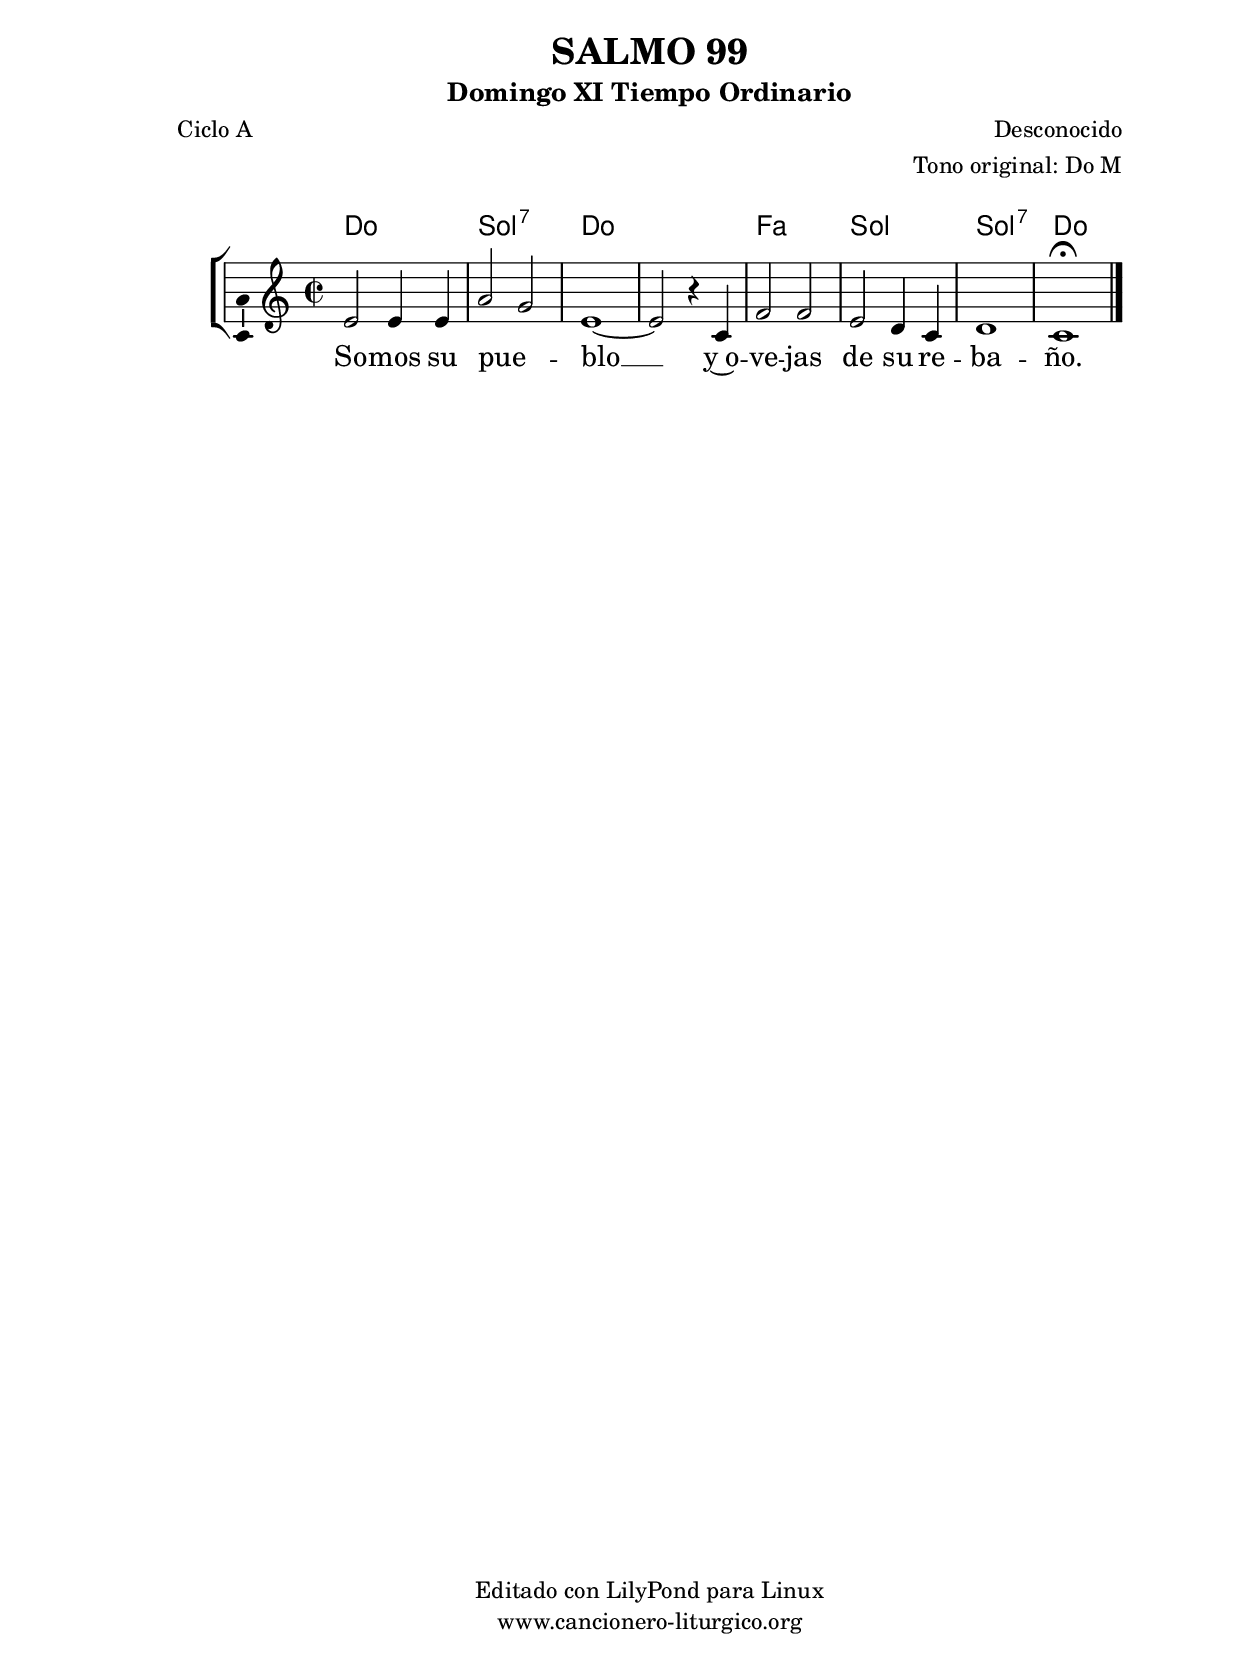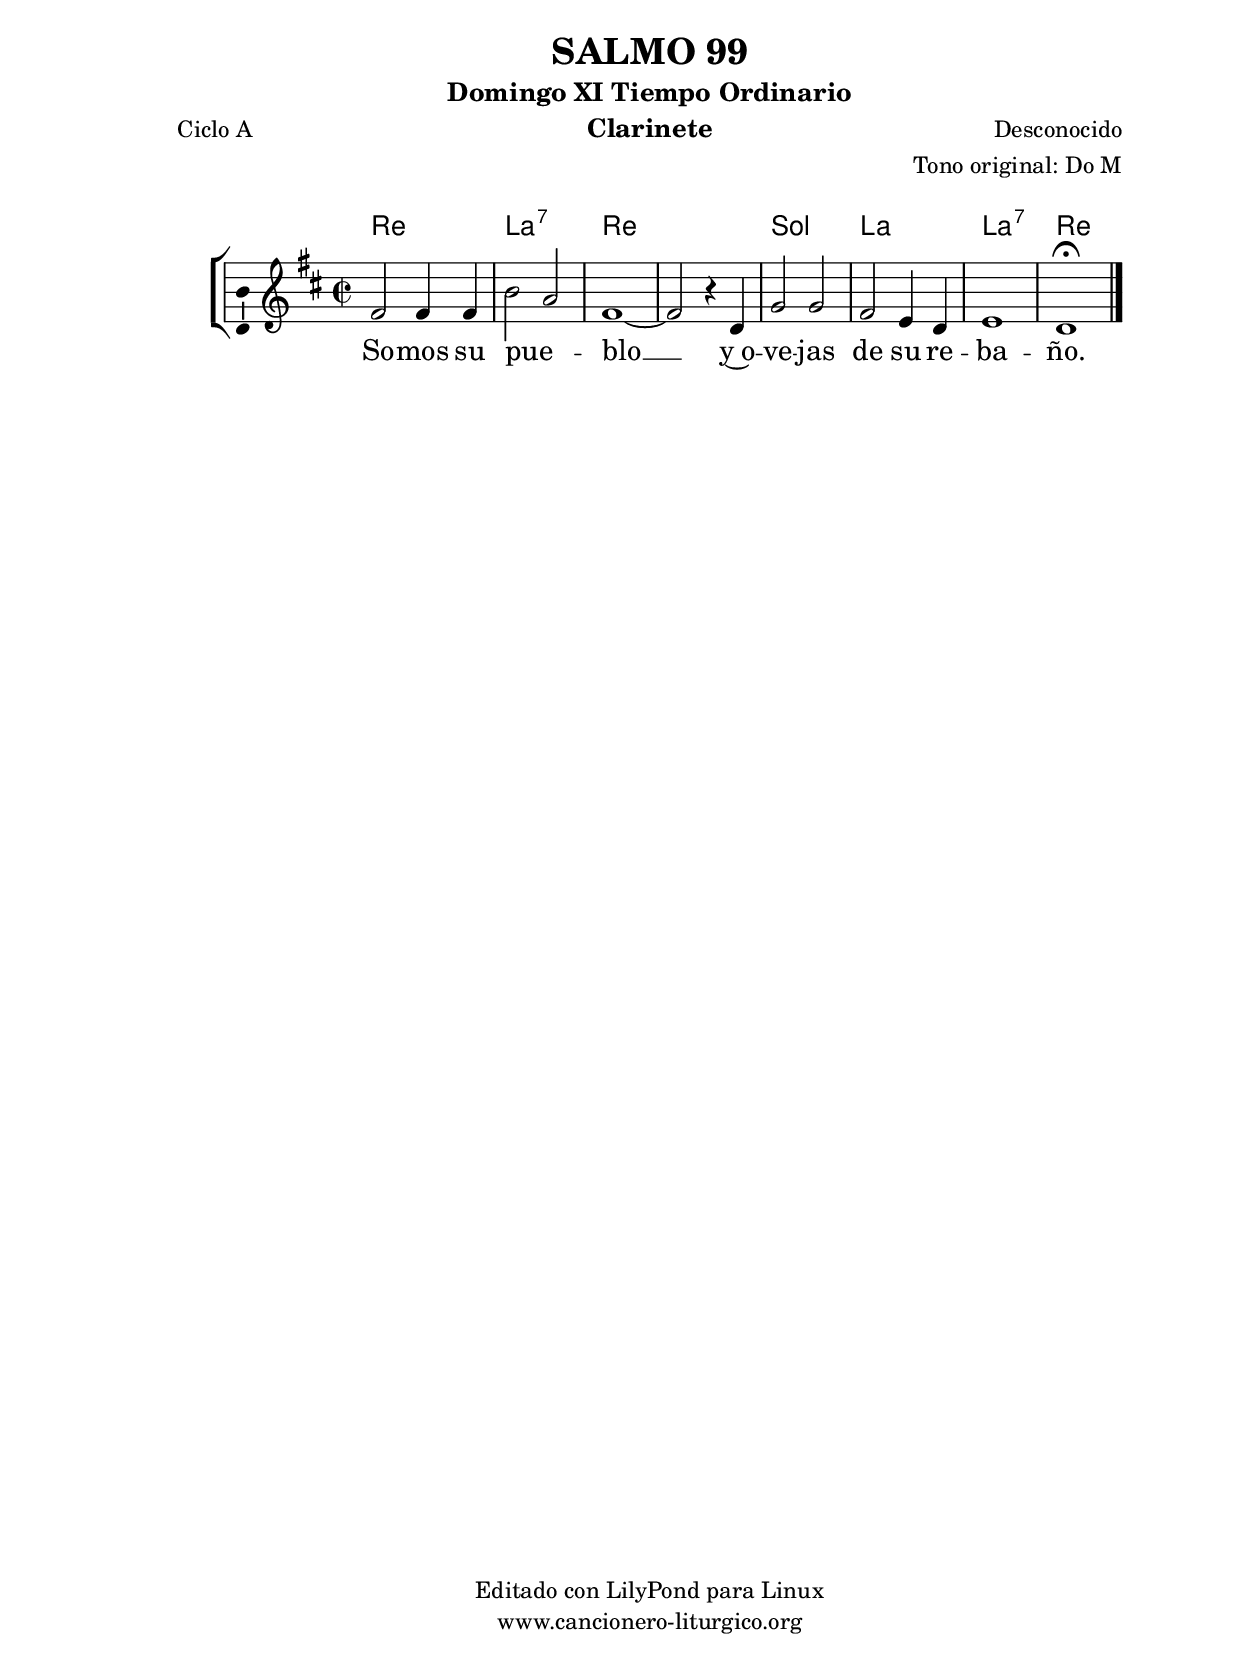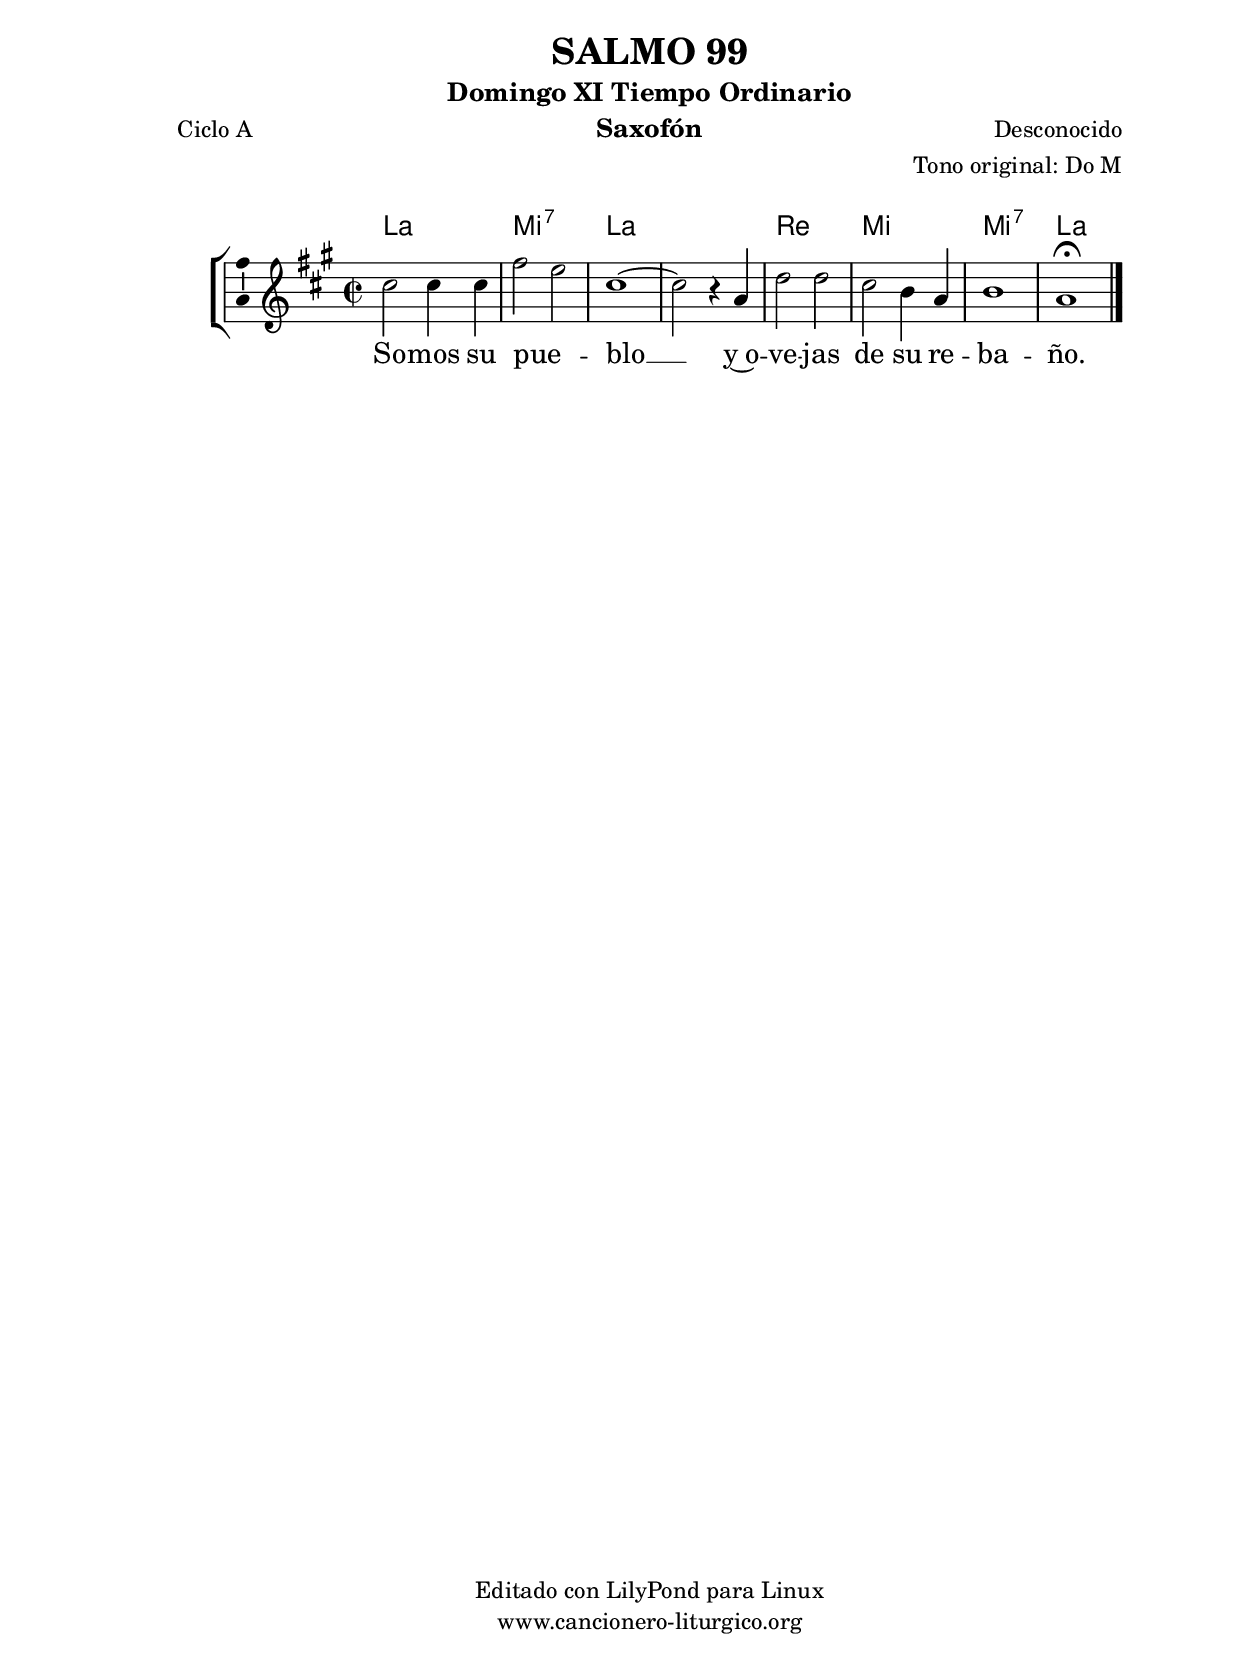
%
%para convertir .midi en .wav:
%timidity filename.midi -Ow -o finename.wav
%
%
%Para convertir de .wav a .mp3:
%lame -h -m j filename.wav
%
%
%para escuchar el midi:
%timidity nombrefichero.midi
%


%versión de lilypond para la que se ha escrito esta partitura:
\version "2.16.0"

	%Tamaño papel
	#(set-default-paper-size "a4")
	%Tamaño partitura
	#(set-global-staff-size 20)
	%No responde al pulsar sobre una nota
	#(ly:set-option 'point-and-click #f)

%parámetros del encabezamiento:
\header {
	title = "SALMO 99"
	subtitle = "Domingo XI Tiempo Ordinario"
	composer = "Desconocido"
	poet = "Ciclo A"
	meter = ""
	arranger = "Tono original: Do M"
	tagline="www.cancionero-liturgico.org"
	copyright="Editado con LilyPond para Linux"
	}

%parámetros asociados al papel:
\paper  {
	oddHeaderMarkup = \markup {\fill-line { \on-the-fly #not-first-page \fromproperty #'header:title \on-the-fly #not-first-page \fromproperty #'header:composer }}
	evenHeaderMarkup = \markup {\fill-line { \fromproperty #'header:composer \fromproperty #'header:title }}
	#(set-paper-size "a4")
	print-page-number = ##f
	first-page-number = 1
	print-first-page-number = ##f
%	head-separation = 3.0 \cm
	top-margin = 2.0 \cm
	bottom-margin = 0.5\cm
%%%	bottom-margin = -1.0\cm
	left-margin = 3.0 \cm
	line-width = 16.0 \cm 
	indent = 8\mm
	interscoreline = 2.\mm
	between-system-space = 15\mm
%	para que las partituras no llenen la hoja:
	ragged-bottom = ##t
%	idem para la última hoja:
	ragged-last-bottom = ##f
%	para que las partituras llenen el ancho del papel:
	ragged-last = ##f
	after-title-space = 2.5 \cm
%page-count=1
%system-count=8

	%Flexible Vertical Spacing
%	markup-markup-spacing =
%	#'((basic-distance . 15) (minimum-distance . 15) (padding . 3))
	markup-system-spacing =
	#'((basic-distance . 15) (minimum-distance . 15) (padding . 3))
	system-system-spacing =
	#'((basic-distance . 15) (minimum-distance . 15) (padding . 3))
	score-system-spacing =
	#'((basic-distance . 15) (minimum-distance . 15) (padding . 5))
%	top-system-spacing = % header
%	#'((basic-distance . 8) (minimum-distance . 0) (padding . 3))
%	top-markup-spacing =
%	#'((basic-distance . 20) (minimum-distance . 20) (padding . 3))
	last-bottom-spacing = % footer
	#'((basic-distance . 5) (minimum-distance . 5) (padding . 3))
%	score-markup-spacing =
%	#'((basic-distance . 16) (minimum-distance . 13) (padding . 3))

	}


%parámetros que afectan a toda la partitura:
global =  {
	%clave de sol (G):
	\clef G
	%armadura:
%	\transpose f a
	\key c \major
	\tempo 2=100
	\set Score.tempoHideNote = ##t
	}


acordes = {
	\italianChords
	\chordmode {
%	\transpose f a
{

c1 g:7 c s f g g:7 c

	}
	}
}

melodia = 
%	\transpose f a
{
	\relative c'{
	\time 2/2

e2 e4 e
a2 g
e1~
e2 r4 c4
f2 f
e2 d4 c
d1
c1 \fermata

	\bar "|."
	}
	}


texto = \lyricmode {
So -- mos su pue -- _ blo __
y~o -- ve -- jas de su re -- ba -- ño.
	}


acordesStaff = \context ChordNames = acordesStaff <<
	\set chordChanges = ##t
	\acordes
	>>


vozStaff = \context Voice = vozStaff
\with {\consists "Ambitus_engraver"}
<<
%	\set Staff.instrumentName = ""
%	\set Staff.shortInstrumentName = ""
%	\set Staff.midiInstrument = #"clarinet"
%	\set Staff.midiInstrument = #"cello"
%	\set Staff.midiInstrument = #"flute"
	\set Staff.midiInstrument = #"electric guitar (jazz)"
%	\set Staff.midiInstrument = #"english horn"
%	\set Staff.midiInstrument = #"violin"
%	\set Staff.midiInstrument = #"glockenspiel"
	\set Staff.midiMinimumVolume = #0.7
	\set Staff.midiMaximumVolume = #0.9
	\global
	\melodia
	>>


textoStaff = \context Lyrics = textoStaff <<
	\lyricsto vozStaff \texto
	>>

\book {
	\score {
		\context ChoirStaff {
			\override StaffGroup.SystemStartBracket #'collapse-height = #1
			\override Score.SystemStartBar #'collapse-height = #1
			<<
			\acordesStaff
			\vozStaff
			\textoStaff
			>>
			}
		\layout {
	    		\context {
				\Lyrics
				\override LyricText #'font-size = #2
				}
	   		 \context {
				\Score
				%fontSize = #3
				\override StaffSymbol #'staff-space = #(magstep +3)
				%\override Beam #'thickness = #0.55
				%\override SpacingSpanner #'spacing-increment = #1.0
				%\override Slur #'height-limit = #1.5
				}
			}
		}
	\score {
		\unfoldRepeats
		\context ChoirStaff {
			<<
			\acordesStaff
			\vozStaff
			>>
			}
		\midi {
	  		\context {
	  			\Score
				tempoWholesPerMinute = #(ly:make-moment 70 4)
				}
			}
		}
	}

%Partitura para clarinete
#(define output-suffix "C")
\book {
	\header{
		instrument = "Clarinete"
		}
	\score {
		\context ChoirStaff {
			\override StaffGroup.SystemStartBracket #'collapse-height = #1
			\override Score.SystemStartBar #'collapse-height = #1
\transpose c d
			<<
			\acordesStaff
			\vozStaff
			\textoStaff
			>>
			}
		\layout {
	    		\context {
				\Lyrics
				\override LyricText #'font-size = #2
				}
	   		 \context {
				\Score
				%fontSize = #3
				\override StaffSymbol #'staff-space = #(magstep +3)
				%\override Beam #'thickness = #0.55
				%\override SpacingSpanner #'spacing-increment = #1.0
				%\override Slur #'height-limit = #1.5
				}
			}
		}
	}

%Partitura para saxofón
#(define output-suffix "S")
\book {
	\header{
		instrument = "Saxofón"
		}
	\score {
		\context ChoirStaff {
			\override StaffGroup.SystemStartBracket #'collapse-height = #1
			\override Score.SystemStartBar #'collapse-height = #1
\transpose c a
			<<
			\acordesStaff
			\vozStaff
			\textoStaff
			>>
			}
		\layout {
	    		\context {
				\Lyrics
				\override LyricText #'font-size = #2
				}
	   		 \context {
				\Score
				%fontSize = #3
				\override StaffSymbol #'staff-space = #(magstep +3)
				%\override Beam #'thickness = #0.55
				%\override SpacingSpanner #'spacing-increment = #1.0
				%\override Slur #'height-limit = #1.5
				}
			}
		}
	}

